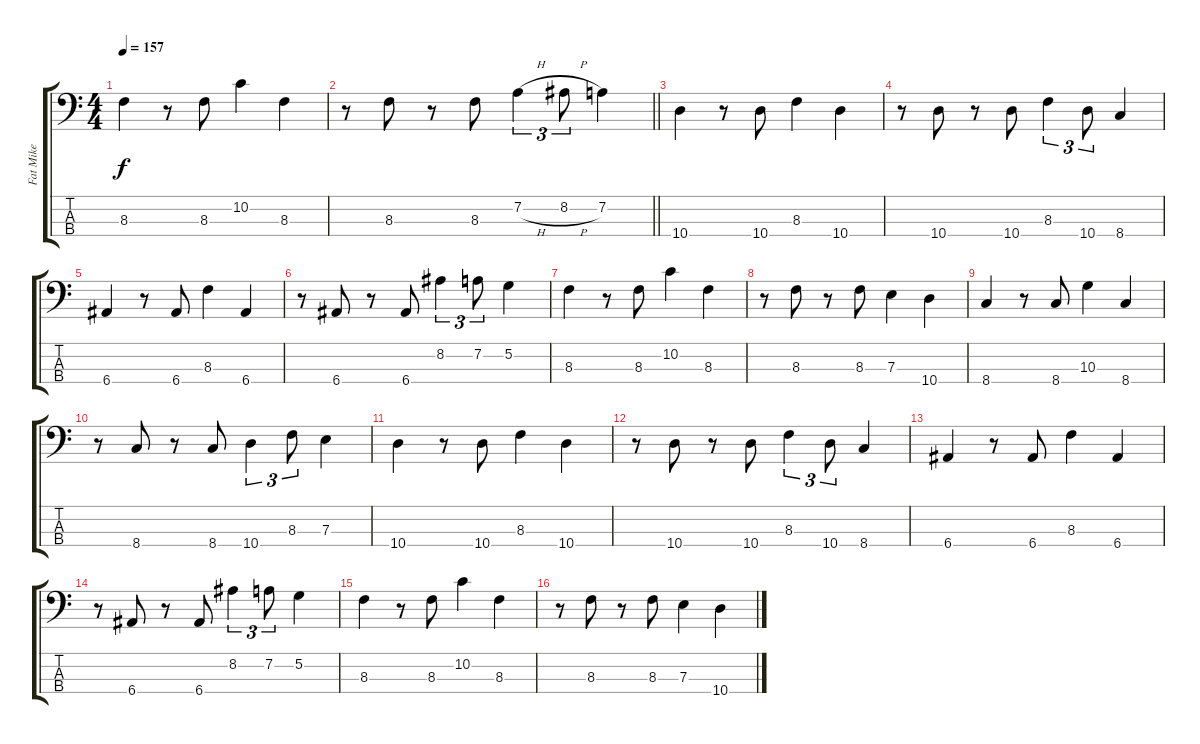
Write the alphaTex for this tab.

\track ("Fat Mike" "Fat Mike") {instrument electricbasspick}
\staff {score tabs}
\tuning (G2 D2 A1 E1) {hide}
\ts (4 4)
\tempo 157
\clef f4
\ks c
8.3.4{dy f} r.8 8.3.8 10.2.4 8.3.4 |
\barLineRight lightlight
r.8 8.3.8 r.8 8.3.8 7.2{h}.4{tu (3 2)} 8.2{h}.8{tu (3 2)} 7.2.4 |
\section ("" "")
10.4.4 r.8 10.4.8 8.3.4 10.4.4 |
r.8 10.4.8 r.8 10.4.8 8.3.4{tu (3 2)} 10.4.8{tu (3 2)} 8.4.4 |
6.4.4 r.8 6.4.8 8.3.4 6.4.4 |
r.8 6.4.8 r.8 6.4.8 8.2.4{tu (3 2)} 7.2.8{tu (3 2)} 5.2.4 |
8.3.4 r.8 8.3.8 10.2.4 8.3.4 |
r.8 8.3.8 r.8 8.3.8 7.3.4 10.4.4 |
8.4.4 r.8 8.4.8 10.3.4 8.4.4 |
r.8 8.4.8 r.8 8.4.8 10.4.4{tu (3 2)} 8.3.8{tu (3 2)} 7.3.4 |
10.4.4 r.8 10.4.8 8.3.4 10.4.4 |
r.8 10.4.8 r.8 10.4.8 8.3.4{tu (3 2)} 10.4.8{tu (3 2)} 8.4.4 |
6.4.4 r.8 6.4.8 8.3.4 6.4.4 |
r.8 6.4.8 r.8 6.4.8 8.2.4{tu (3 2)} 7.2.8{tu (3 2)} 5.2.4 |
8.3.4 r.8 8.3.8 10.2.4 8.3.4 |
r.8 8.3.8 r.8 8.3.8 7.3.4 10.4.4
